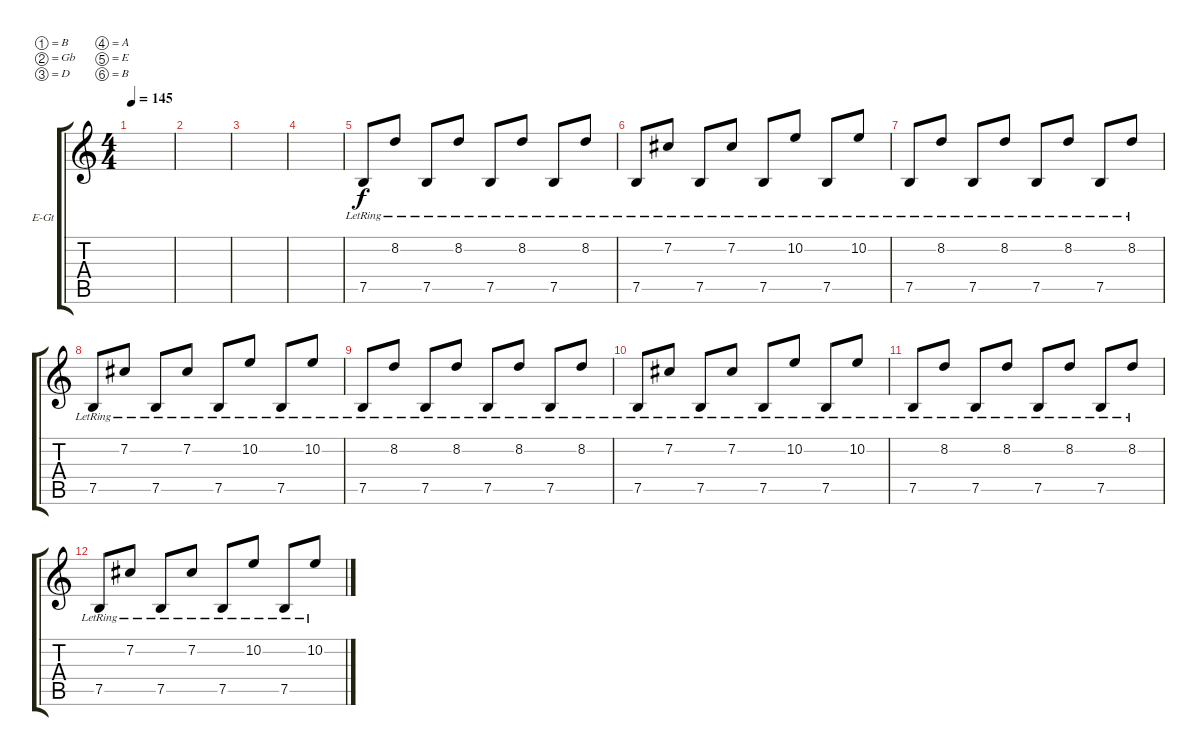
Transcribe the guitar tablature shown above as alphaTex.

\bracketExtendMode groupsimilarinstruments
\firstSystemTrackNameOrientation horizontal
\otherSystemsTrackNameOrientation horizontal
\track ("Clean-2" "E-Gt") {instrument electricguitarclean}
\staff {score tabs}
\tuning (B3 Gb3 D3 A2 E2 B1)
\ts (4 4)
\tempo 145
\clef g2
\ks c
|
|
|
|
7.5{lr}.8 8.2{lr}.8 7.5{lr}.8 8.2{lr}.8 7.5{lr}.8 8.2{lr}.8 7.5{lr}.8 8.2{lr}.8 |
7.5{lr}.8 7.2{lr}.8 7.5{lr}.8 7.2{lr}.8 7.5{lr}.8 10.2{lr}.8 7.5{lr}.8 10.2{lr}.8 |
7.5{lr}.8 8.2{lr}.8 7.5{lr}.8 8.2{lr}.8 7.5{lr}.8 8.2{lr}.8 7.5{lr}.8 8.2{lr}.8 |
7.5{lr}.8 7.2{lr}.8 7.5{lr}.8 7.2{lr}.8 7.5{lr}.8 10.2{lr}.8 7.5{lr}.8 10.2{lr}.8 |
7.5{lr}.8 8.2{lr}.8 7.5{lr}.8 8.2{lr}.8 7.5{lr}.8 8.2{lr}.8 7.5{lr}.8 8.2{lr}.8 |
7.5{lr}.8 7.2{lr}.8 7.5{lr}.8 7.2{lr}.8 7.5{lr}.8 10.2{lr}.8 7.5{lr}.8 10.2{lr}.8 |
7.5{lr}.8 8.2{lr}.8 7.5{lr}.8 8.2{lr}.8 7.5{lr}.8 8.2{lr}.8 7.5{lr}.8 8.2{lr}.8 |
7.5{lr}.8 7.2{lr}.8 7.5{lr}.8 7.2{lr}.8 7.5{lr}.8 10.2{lr}.8 7.5{lr}.8 10.2{lr}.8
